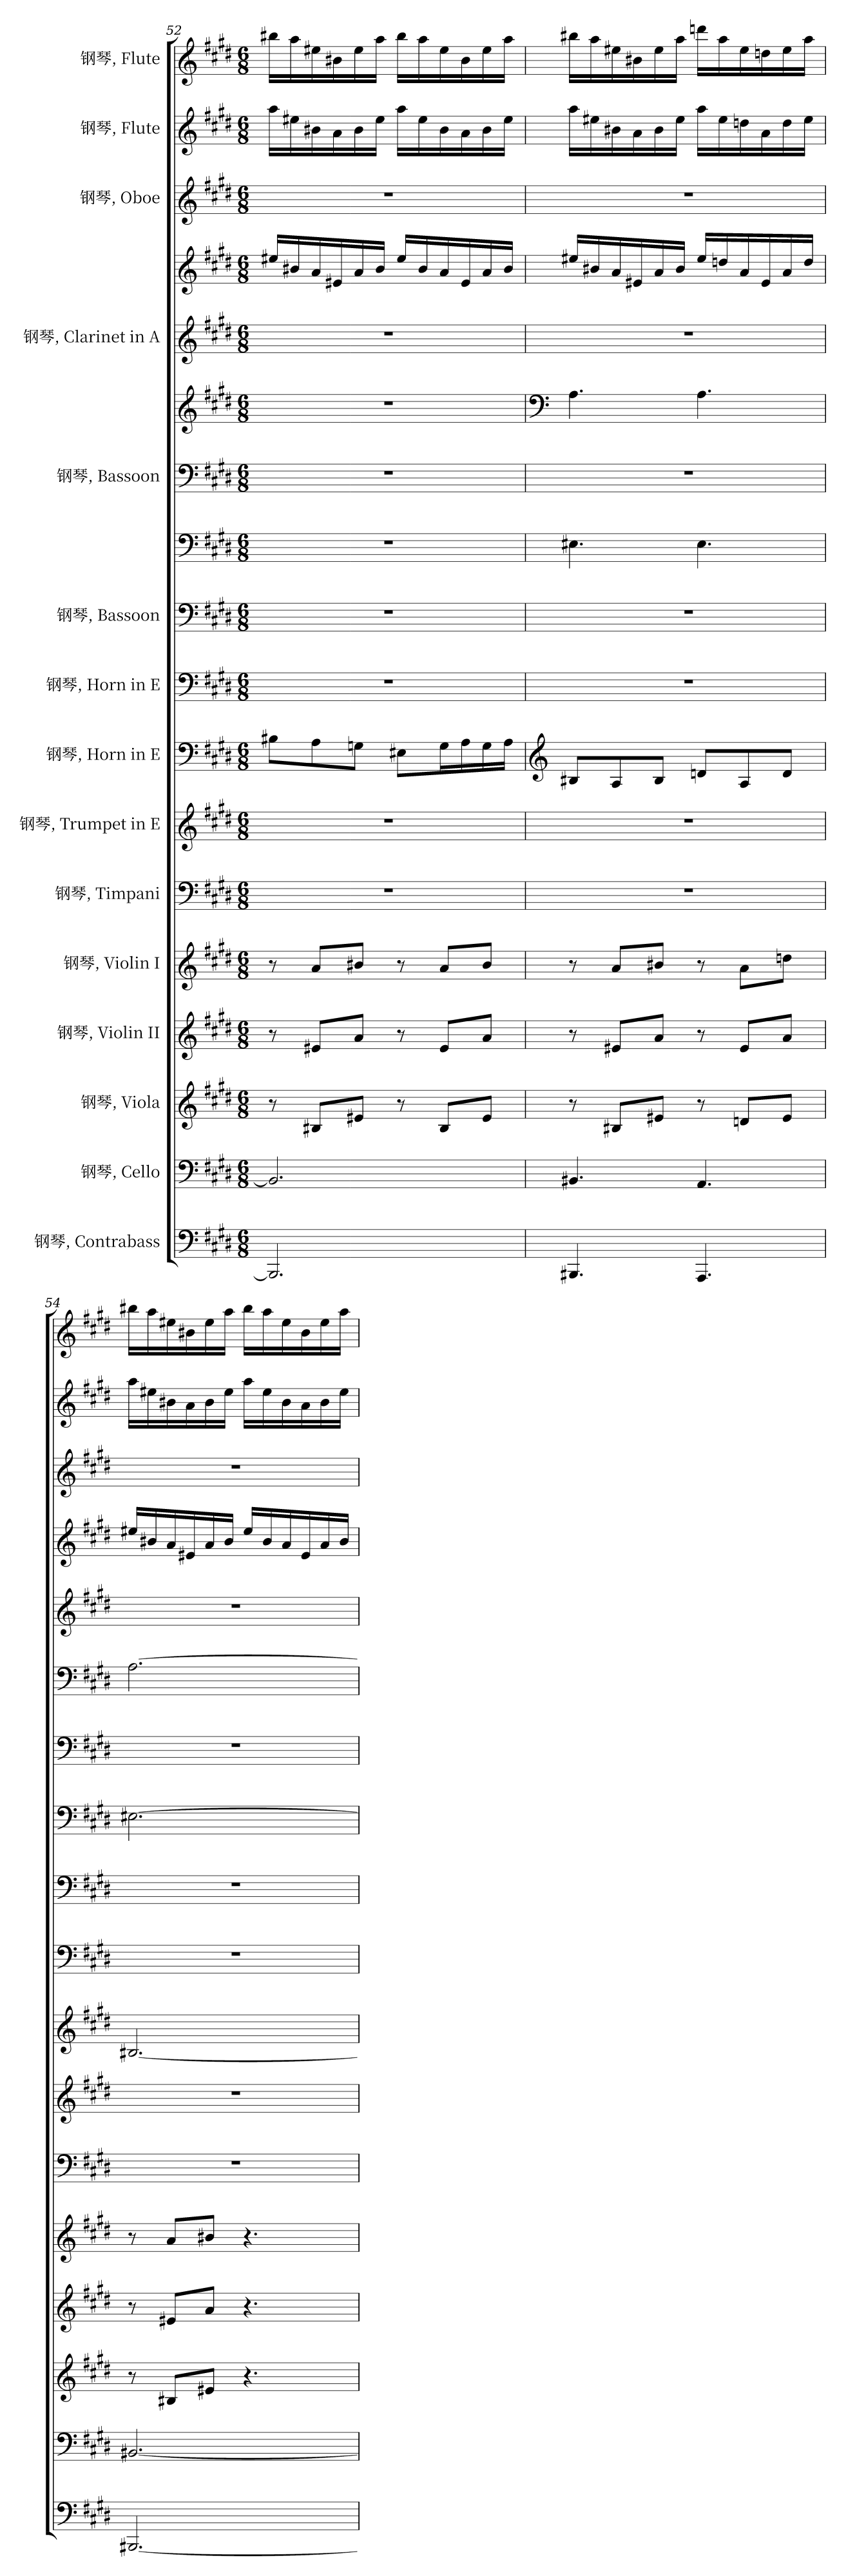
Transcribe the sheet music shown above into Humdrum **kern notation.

**kern	**kern	**kern	**kern	**kern	**kern	**kern	**kern	**kern	**kern	**kern	**kern	**kern	**kern	**kern	**kern	**kern	**kern
*part15	*part14	*part13	*part12	*part11	*part10	*part9	*part8	*part7	*part6	*part6	*part5	*part5	*part4	*part4	*part3	*part2	*part1
*staff18	*staff17	*staff16	*staff15	*staff14	*staff13	*staff12	*staff11	*staff10	*staff9	*staff8	*staff7	*staff6	*staff5	*staff4	*staff3	*staff2	*staff1
*I"钢琴, Contrabass	*I"钢琴, Cello	*I"钢琴, Viola	*I"钢琴, Violin II	*I"钢琴, Violin I	*I"钢琴, Timpani	*I"钢琴, Trumpet in E	*I"钢琴, Horn in E	*I"钢琴, Horn in E	*I"钢琴, Bassoon	*	*I"钢琴, Bassoon	*	*I"钢琴, Clarinet in A	*	*I"钢琴, Oboe	*I"钢琴, Flute	*I"钢琴, Flute
!!LO:PB:g=z
*clefF4	*clefF4	*clefG2	*clefG2	*clefG2	*clefF4	*clefG2	*clefF4	*clefF4	*clefF4	*clefF4	*clefF4	*clefG2	*clefG2	*clefG2	*clefG2	*clefG2	*clefG2
*k[f#c#g#d#]	*k[f#c#g#d#]	*k[f#c#g#d#]	*k[f#c#g#d#]	*k[f#c#g#d#]	*k[f#c#g#d#]	*k[f#c#g#d#]	*k[f#c#g#d#]	*k[f#c#g#d#]	*k[f#c#g#d#]	*k[f#c#g#d#]	*k[f#c#g#d#]	*k[f#c#g#d#]	*k[f#c#g#d#]	*k[f#c#g#d#]	*k[f#c#g#d#]	*k[f#c#g#d#]	*k[f#c#g#d#]
*M6/8	*M6/8	*M6/8	*M6/8	*M6/8	*M6/8	*M6/8	*M6/8	*M6/8	*M6/8	*M6/8	*M6/8	*M6/8	*M6/8	*M6/8	*M6/8	*M6/8	*M6/8
=52	=52	=52	=52	=52	=52	=52	=52	=52	=52	=52	=52	=52	=52	=52	=52	=52	=52
2.BBB#/]	2.BB#/]	8r	8r	8r	2.r	2.r	8B#X\L	2.r	2.r	2.r	2.r	2.r	2.r	16ee#X/LL	2.r	16aa\LL	16bb#X\LL
.	.	.	.	.	.	.	.	.	.	.	.	.	.	16b#X/	.	16ee#X\	16aa\
.	.	8B#X/L	8e#X/L	8a/L	.	.	8A\	.	.	.	.	.	.	16a/	.	16b#X\	16ee#X\
.	.	.	.	.	.	.	.	.	.	.	.	.	.	16e#X/	.	16a\	16b#X\
.	.	8e#X/J	8a/J	8b#X/J	.	.	8Gn\J	.	.	.	.	.	.	16a/	.	16b#\	16ee#\
.	.	.	.	.	.	.	.	.	.	.	.	.	.	16b#/JJ	.	16ee#\JJ	16aa\JJ
.	.	8r	8r	8r	.	.	8E#X\L	.	.	.	.	.	.	16ee#/LL	.	16aa\LL	16bb#\LL
.	.	.	.	.	.	.	.	.	.	.	.	.	.	16b#/	.	16ee#\	16aa\
.	.	8B#/L	8e#/L	8a/L	.	.	16G\L	.	.	.	.	.	.	16a/	.	16b#\	16ee#\
.	.	.	.	.	.	.	16A\	.	.	.	.	.	.	16e#/	.	16a\	16b#\
.	.	8e#/J	8a/J	8b#/J	.	.	16G\	.	.	.	.	.	.	16a/	.	16b#\	16ee#\
.	.	.	.	.	.	.	16A\JJ	.	.	.	.	.	.	16b#/JJ	.	16ee#\JJ	16aa\JJ
=53	=53	=53	=53	=53	=53	=53	=53	=53	=53	=53	=53	=53	=53	=53	=53	=53	=53
*	*	*	*	*	*	*	*clefG2	*	*	*	*	*clefF4	*	*	*	*	*
4.BBB#X/	4.BB#X/	8r	8r	8r	2.r	2.r	8B#X/L	2.r	2.r	4.E#X\	2.r	4.A\	2.r	16ee#X/LL	2.r	16aa\LL	16bb#X\LL
.	.	.	.	.	.	.	.	.	.	.	.	.	.	16b#X/	.	16ee#X\	16aa\
.	.	8B#X/L	8e#X/L	8a/L	.	.	8A/	.	.	.	.	.	.	16a/	.	16b#X\	16ee#X\
.	.	.	.	.	.	.	.	.	.	.	.	.	.	16e#X/	.	16a\	16b#X\
.	.	8e#X/J	8a/J	8b#X/J	.	.	8B#/J	.	.	.	.	.	.	16a/	.	16b#\	16ee#\
.	.	.	.	.	.	.	.	.	.	.	.	.	.	16b#/JJ	.	16ee#\JJ	16aa\JJ
4.AAA/	4.AA/	8r	8r	8r	.	.	8dn/L	.	.	4.E#\	.	4.A\	.	16ee#/LL	.	16aa\LL	16dddn\LL
.	.	.	.	.	.	.	.	.	.	.	.	.	.	16ddn/	.	16ee#\	16aa\
.	.	8dn/L	8e#/L	8a\L	.	.	8A/	.	.	.	.	.	.	16a/	.	16ddn\	16ee#\
.	.	.	.	.	.	.	.	.	.	.	.	.	.	16e#/	.	16a\	16ddn\
.	.	8e#/J	8a/J	8ddn\J	.	.	8d/J	.	.	.	.	.	.	16a/	.	16dd\	16ee#\
.	.	.	.	.	.	.	.	.	.	.	.	.	.	16dd/JJ	.	16ee#\JJ	16aa\JJ
!!LO:PB:g=z
=54	=54	=54	=54	=54	=54	=54	=54	=54	=54	=54	=54	=54	=54	=54	=54	=54	=54
[2.BBB#X/	[2.BB#X/	8r	8r	8r	2.r	2.r	[2.B#X/	2.r	2.r	[2.E#X\	2.r	[2.A\	2.r	16ee#X/LL	2.r	16aa\LL	16bb#X\LL
.	.	.	.	.	.	.	.	.	.	.	.	.	.	16b#X/	.	16ee#X\	16aa\
.	.	8B#X/L	8e#X/L	8a/L	.	.	.	.	.	.	.	.	.	16a/	.	16b#X\	16ee#X\
.	.	.	.	.	.	.	.	.	.	.	.	.	.	16e#X/	.	16a\	16b#X\
.	.	8e#X/J	8a/J	8b#X/J	.	.	.	.	.	.	.	.	.	16a/	.	16b#\	16ee#\
.	.	.	.	.	.	.	.	.	.	.	.	.	.	16b#/JJ	.	16ee#\JJ	16aa\JJ
.	.	4.r	4.r	4.r	.	.	.	.	.	.	.	.	.	16ee#/LL	.	16aa\LL	16bb#\LL
.	.	.	.	.	.	.	.	.	.	.	.	.	.	16b#/	.	16ee#\	16aa\
.	.	.	.	.	.	.	.	.	.	.	.	.	.	16a/	.	16b#\	16ee#\
.	.	.	.	.	.	.	.	.	.	.	.	.	.	16e#/	.	16a\	16b#\
.	.	.	.	.	.	.	.	.	.	.	.	.	.	16a/	.	16b#\	16ee#\
.	.	.	.	.	.	.	.	.	.	.	.	.	.	16b#/JJ	.	16ee#\JJ	16aa\JJ
=	=	=	=	=	=	=	=	=	=	=	=	=	=	=	=	=	=
*-	*-	*-	*-	*-	*-	*-	*-	*-	*-	*-	*-	*-	*-	*-	*-	*-	*-
